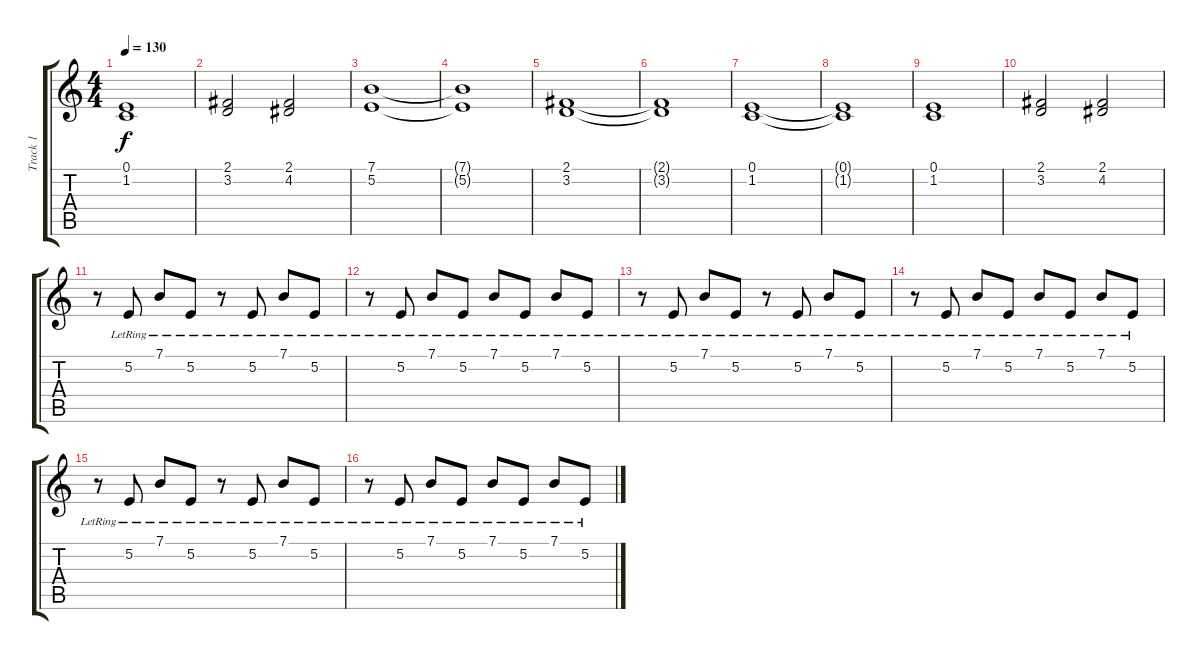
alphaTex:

\track ("Track 1" "Track 1") {instrument lead1square}
\staff {score tabs}
\tuning (E4 B3 G3 D3 A2 E2) {hide}
\ts (4 4)
\tempo 130
\clef g2
\ks c
(0.1 1.2).1{dy f} |
(2.1 3.2).2 (2.1 4.2).2 |
(7.1 5.2).1 |
(7.1{t} 5.2{t}).1 |
(2.1 3.2).1 |
(2.1{t} 3.2{t}).1 |
(0.1 1.2).1 |
(0.1{t} 1.2{t}).1 |
(0.1 1.2).1 |
(2.1 3.2).2 (2.1 4.2).2 |
r.8 5.2{lr}.8 7.1{lr}.8 5.2{lr}.8 r.8 5.2{lr}.8 7.1{lr}.8 5.2{lr}.8 |
r.8 5.2{lr}.8 7.1{lr}.8 5.2{lr}.8 7.1{lr}.8 5.2{lr}.8 7.1{lr}.8 5.2{lr}.8 |
r.8 5.2{lr}.8 7.1{lr}.8 5.2{lr}.8 r.8 5.2{lr}.8 7.1{lr}.8 5.2{lr}.8 |
r.8 5.2{lr}.8 7.1{lr}.8 5.2{lr}.8 7.1{lr}.8 5.2{lr}.8 7.1{lr}.8 5.2{lr}.8 |
r.8 5.2{lr}.8 7.1{lr}.8 5.2{lr}.8 r.8 5.2{lr}.8 7.1{lr}.8 5.2{lr}.8 |
r.8 5.2{lr}.8 7.1{lr}.8 5.2{lr}.8 7.1{lr}.8 5.2{lr}.8 7.1{lr}.8 5.2{lr}.8
